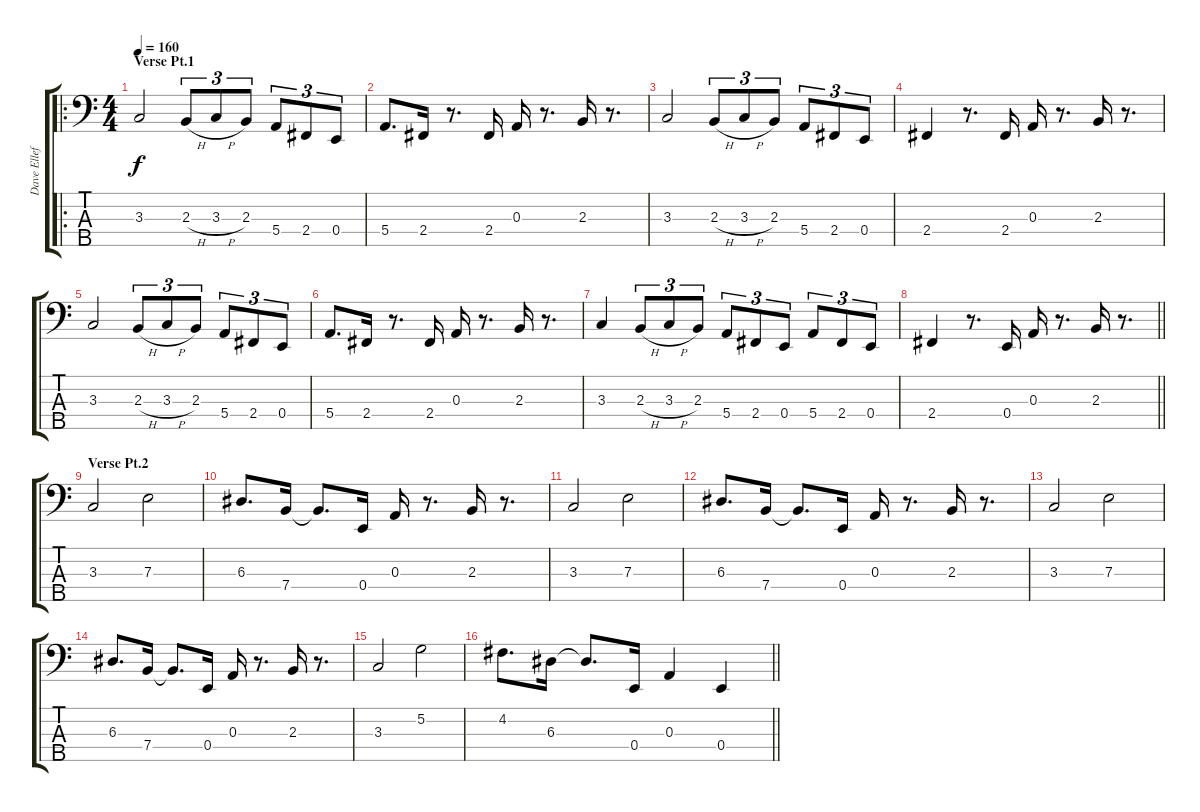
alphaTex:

\track ("Dave Ellefson" "Dave Ellef") {instrument electricbasspick}
\staff {score tabs}
\tuning (G2 D2 A1 E1 B0) {hide}
\ro
\ts (4 4)
\section ("" "Verse Pt.1")
\tempo 160
\clef f4
\ks c
3.3.2{dy f} 2.3{h}.8{tu (3 2)} 3.3{h}.8{tu (3 2)} 2.3.8{tu (3 2)} 5.4.8{tu (3 2)} 2.4.8{tu (3 2)} 0.4.8{tu (3 2)} |
5.4.8{d} 2.4.16 r.8{d} 2.4.16 0.3.16 r.8{d} 2.3.16 r.8{d} |
3.3.2 2.3{h}.8{tu (3 2)} 3.3{h}.8{tu (3 2)} 2.3.8{tu (3 2)} 5.4.8{tu (3 2)} 2.4.8{tu (3 2)} 0.4.8{tu (3 2)} |
2.4.4 r.8{d} 2.4.16 0.3.16 r.8{d} 2.3.16 r.8{d} |
3.3.2 2.3{h}.8{tu (3 2)} 3.3{h}.8{tu (3 2)} 2.3.8{tu (3 2)} 5.4.8{tu (3 2)} 2.4.8{tu (3 2)} 0.4.8{tu (3 2)} |
5.4.8{d} 2.4.16 r.8{d} 2.4.16 0.3.16 r.8{d} 2.3.16 r.8{d} |
3.3.4 2.3{h}.8{tu (3 2)} 3.3{h}.8{tu (3 2)} 2.3.8{tu (3 2)} 5.4.8{tu (3 2)} 2.4.8{tu (3 2)} 0.4.8{tu (3 2)} 5.4.8{tu (3 2)} 2.4.8{tu (3 2)} 0.4.8{tu (3 2)} |
\barLineRight lightlight
2.4.4 r.8{d} 0.4.16 0.3.16 r.8{d} 2.3.16 r.8{d} |
\section ("" "Verse Pt.2")
3.3.2 7.3.2 |
6.3.8{d} 7.4.16 7.4{t}.8{d} 0.4.16 0.3.16 r.8{d} 2.3.16 r.8{d} |
3.3.2 7.3.2 |
6.3.8{d} 7.4.16 7.4{t}.8{d} 0.4.16 0.3.16 r.8{d} 2.3.16 r.8{d} |
3.3.2 7.3.2 |
6.3.8{d} 7.4.16 7.4{t}.8{d} 0.4.16 0.3.16 r.8{d} 2.3.16 r.8{d} |
3.3.2 5.2.2 |
\barLineRight lightlight
4.2.8{d} 6.3.16 6.3{t}.8{d} 0.4.16 0.3.4 0.4.4
